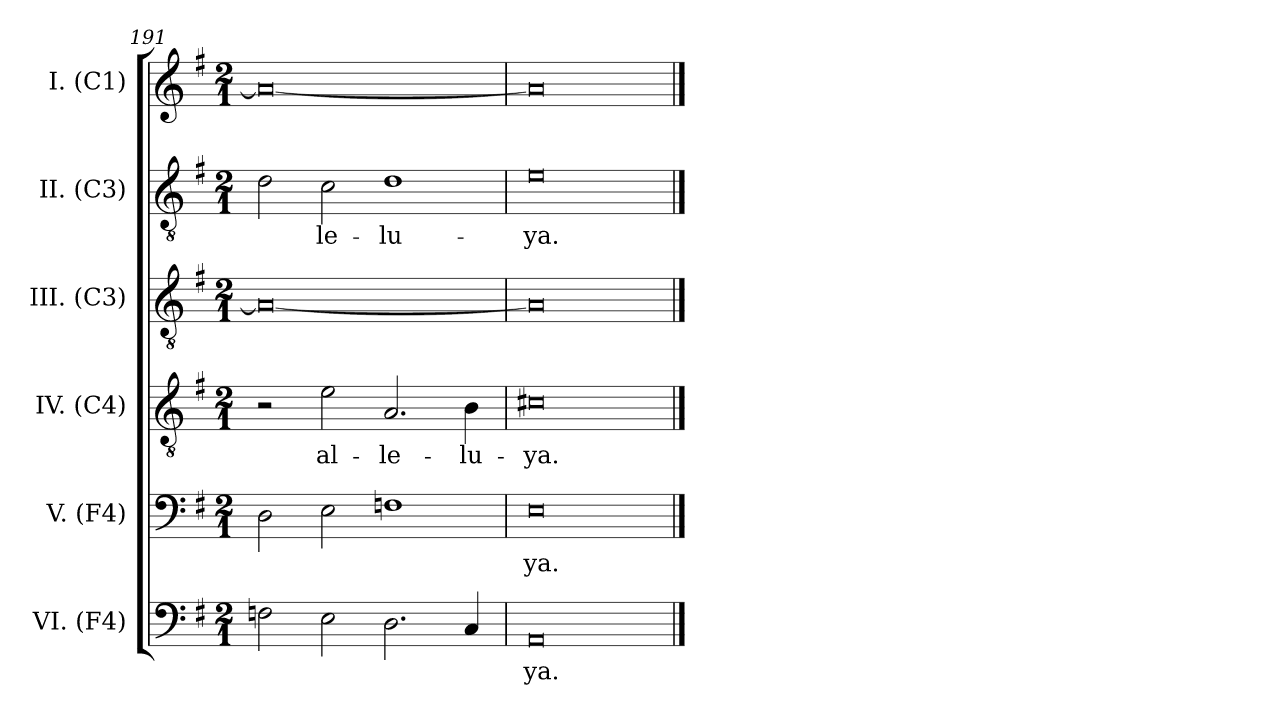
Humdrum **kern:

**kern	**text	**kern	**text	**kern	**text	**kern	**kern	**text	**kern
*part6	*part6	*part5	*part5	*part4	*part4	*part3	*part2	*part2	*part1
*staff6	*staff6	*staff5	*staff5	*staff4	*staff4	*staff3	*staff2	*staff2	*staff1
*I"VI. (F4)	*	*I"V. (F4)	*	*I"IV. (C4)	*	*I"III. (C3)	*I"II. (C3)	*	*I"I. (C1)
*I'VI.	*	*I'V.	*	*I'IV.	*	*I'III.	*I'II.	*	*I'I.
*clefF4	*	*clefF4	*	*clefGv2	*	*clefGv2	*clefGv2	*	*clefG2
*	*	*	*	*ITrd7c12	*	*ITrd7c12	*ITrd7c12	*	*
*k[f#]	*	*k[f#]	*	*k[f#]	*	*k[f#]	*k[f#]	*	*k[f#]
*G:	*	*G:	*	*G:	*	*G:	*G:	*	*G:
*M2/1	*	*M2/1	*	*M2/1	*	*M2/1	*M2/1	*	*M2/1
=191	=191	=191	=191	=191	=191	=191	=191	=191	=191
2Fi\	.	2Di\	.	2r	.	0AAi_	2Di\	.	0ai_
!	!	!	!	!	!LO:LY:b:color=#000000	!	!	!	!
!	!	!	!	!	!	!	!	!LO:LY:b:color=#000000	!
2Ei\	.	2Ei\	.	2Ei\	al-	.	2Ci\	-le-	.
!	!	!	!	!	!LO:LY:b:color=#000000	!	!	!	!
!	!	!	!	!	!	!	!	!LO:LY:b:color=#000000	!
2.Di\	.	1Fi	.	2.AAi/	-le-	.	1Di	-lu-	.
!	!	!	!	!	!LO:LY:b:color=#000000	!	!	!	!
4Ci/	.	.	.	4BBi\	-lu-	.	.	.	.
=192	=192	=192	=192	=192	=192	=192	=192	=192	=192
!	!LO:LY:b:color=#000000	!	!	!	!	!	!	!	!
!	!	!	!LO:LY:b:color=#000000	!	!	!	!	!	!
!	!	!	!	!	!LO:LY:b:color=#000000	!	!	!	!
!	!	!	!	!	!	!	!	!LO:LY:b:color=#000000	!
0AAi	-ya.	0Ei	-ya.	0C#i	-ya.	0AAi]	0Ei	-ya.	0ai]
==	==	==	==	==	==	==	==	==	==
*-	*-	*-	*-	*-	*-	*-	*-	*-	*-
